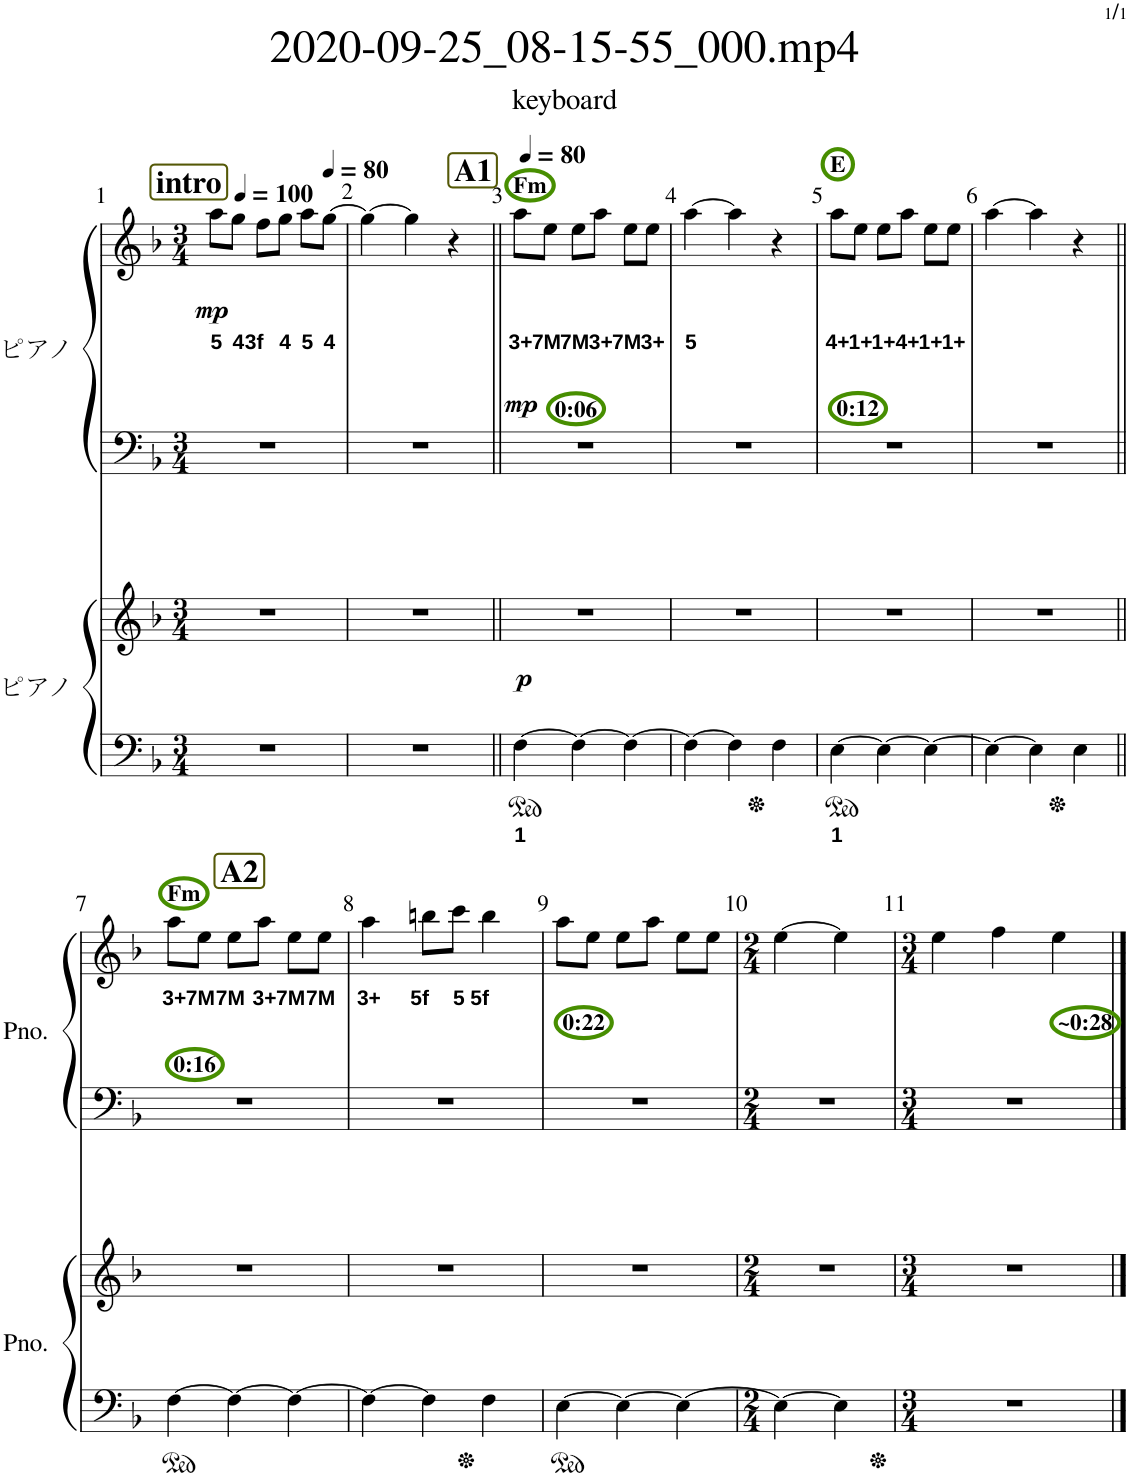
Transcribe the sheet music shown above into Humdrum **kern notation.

**kern	**text	**kern	**dynam	**kern	**kern	**text	**dynam
*part2	*part2	*part2	*part2	*part1	*part1	*part1	*part1
*staff4	*staff4	*staff3	*staff3/4	*staff2	*staff1	*staff1	*staff1/2
*I"ピアノ	*	*	*	*I"ピアノ	*	*	*
*clefF4	*	*clefG2	*	*clefF4	*clefG2	*	*
*k[b-]	*	*k[b-]	*	*k[b-]	*k[b-]	*	*
*M3/4	*	*M3/4	*	*M3/4	*M3/4	*	*
*MM100	*	*MM100	*	*MM100	*MM100	*	*
!!LO:REH:place=s1:a:B:cj:fs=15:t=intro
=1	=1	=1	=1	=1	=1	=1	=1
!	!	!	!	!	!	!LO:LY:b	!LO:DY:b
2.r	.	2.r	.	2.r	8aa\L	5	mp
!	!	!	!	!	!	!LO:LY:b	!
.	.	.	.	.	8gg\J	4	.
!	!	!	!	!	!	!LO:LY:b	!
.	.	.	.	.	8ff\L	3f	.
!	!	!	!	!	!	!LO:LY:b	!
.	.	.	.	.	8gg\J	4	.
!	!	!	!	!	!	!LO:LY:b	!
.	.	.	.	.	8aa\L	5	.
*	*	*	*	*	*MM80	*	*
!	!	!	!	!	!	!LO:LY:b	!
.	.	.	.	.	[8gg\J	4	.
=2	=2	=2	=2	=2	=2	=2	=2
2.r	.	2.r	.	2.r	4gg\_	.	.
.	.	.	.	.	4gg\]	.	.
.	.	.	.	.	4r	.	.
=3||	=3||	=3||	=3||	=3||	=3||	=3||	=3||
!!LO:REH:place=s1:a:B:cj:fs=15:t=A1
*	*	*	*	*	*MM80	*	*
!	!	!	!	!	!LO:TX:b:B:t=0&colon;06	!	!
!	!	!	!	!	!LO:TX:a:B:t=Fm	!	!
!	!LO:LY:b	!	!LO:DY:a=2	!	!	!LO:LY:b	!LO:DY:b
[4F\	1	2.r	p	2.r	8aa\L	3+	mp
!	!	!	!	!	!	!LO:LY:b	!
.	.	.	.	.	8ee\J	7M	.
!	!	!	!	!	!	!LO:LY:b	!
4F\_	.	.	.	.	8ee\L	7M	.
!	!	!	!	!	!	!LO:LY:b	!
.	.	.	.	.	8aa\J	3+	.
!	!	!	!	!	!	!LO:LY:b	!
4F\_	.	.	.	.	8ee\L	7M	.
!	!	!	!	!	!	!LO:LY:b	!
.	.	.	.	.	8ee\J	3+	.
=4	=4	=4	=4	=4	=4	=4	=4
!	!	!	!	!	!	!LO:LY:b	!
4F\_	.	2.r	.	2.r	[4aa\	5	.
4F\]	.	.	.	.	4aa\]	.	.
4F\	.	.	.	.	4r	.	.
=5	=5	=5	=5	=5	=5	=5	=5
!	!	!	!	!	!LO:TX:b:B:t=0&colon;12	!	!
!	!	!	!	!	!LO:TX:a:B:t=E	!	!
!	!LO:LY:b	!	!	!	!	!LO:LY:b	!
[4E\	1	2.r	.	2.r	8aa\L	4+	.
!	!	!	!	!	!	!LO:LY:b	!
.	.	.	.	.	8ee\J	1+	.
!	!	!	!	!	!	!LO:LY:b	!
4E\_	.	.	.	.	8ee\L	1+	.
!	!	!	!	!	!	!LO:LY:b	!
.	.	.	.	.	8aa\J	4+	.
!	!	!	!	!	!	!LO:LY:b	!
4E\_	.	.	.	.	8ee\L	1+	.
!	!	!	!	!	!	!LO:LY:b	!
.	.	.	.	.	8ee\J	1+	.
=6	=6	=6	=6	=6	=6	=6	=6
4E\_	.	2.r	.	2.r	[4aa\	.	.
4E\]	.	.	.	.	4aa\]	.	.
4E\	.	.	.	.	4r	.	.
!!LO:LB:g=z
!!LO:REH:place=s1:a:B:cj:fs=15:t=A2
=7||	=7||	=7||	=7||	=7||	=7||	=7||	=7||
!	!	!	!	!	!LO:TX:b:B:t=0&colon;16	!	!
!	!	!	!	!	!LO:TX:a:B:t=Fm	!	!
!	!	!	!	!	!	!LO:LY:b	!
[4F\	.	2.r	.	2.r	8aa\L	3+	.
!	!	!	!	!	!	!LO:LY:b	!
.	.	.	.	.	8ee\J	7M	.
!	!	!	!	!	!	!LO:LY:b	!
4F\_	.	.	.	.	8ee\L	7M	.
!	!	!	!	!	!	!LO:LY:b	!
.	.	.	.	.	8aa\J	3+	.
!	!	!	!	!	!	!LO:LY:b	!
4F\_	.	.	.	.	8ee\L	7M	.
!	!	!	!	!	!	!LO:LY:b	!
.	.	.	.	.	8ee\J	7M	.
=8	=8	=8	=8	=8	=8	=8	=8
!	!	!	!	!	!	!LO:LY:b	!
4F\_	.	2.r	.	2.r	4aa\	3+	.
!	!	!	!	!	!	!LO:LY:b	!
4F\]	.	.	.	.	8bbn\L	5f	.
!	!	!	!	!	!	!LO:LY:b	!
.	.	.	.	.	8ccc\J	5	.
!	!	!	!	!	!	!LO:LY:b	!
4F\	.	.	.	.	4bb\	5f	.
=9	=9	=9	=9	=9	=9	=9	=9
!	!	!	!	!	!LO:TX:b:B:t=0&colon;22	!	!
[4E\	.	2.r	.	2.r	8aa\L	.	.
.	.	.	.	.	8ee\J	.	.
4E\_	.	.	.	.	8ee\L	.	.
.	.	.	.	.	8aa\J	.	.
4E\_	.	.	.	.	8ee\L	.	.
.	.	.	.	.	8ee\J	.	.
=10	=10	=10	=10	=10	=10	=10	=10
*M2/4	*	*M2/4	*	*M2/4	*M2/4	*	*
4E\_	.	2r	.	2r	[4ee\	.	.
4E\]	.	.	.	.	4ee\]	.	.
=11	=11	=11	=11	=11	=11	=11	=11
*M3/4	*	*M3/4	*	*M3/4	*M3/4	*	*
2.r	.	2.r	.	2.r	4ee\	.	.
.	.	.	.	.	4ff\	.	.
!	!	!	!	!	!LO:TX:b:B:t=~0&colon;28	!	!
.	.	.	.	.	4ee\	.	.
==	==	==	==	==	==	==	==
*-	*-	*-	*-	*-	*-	*-	*-
